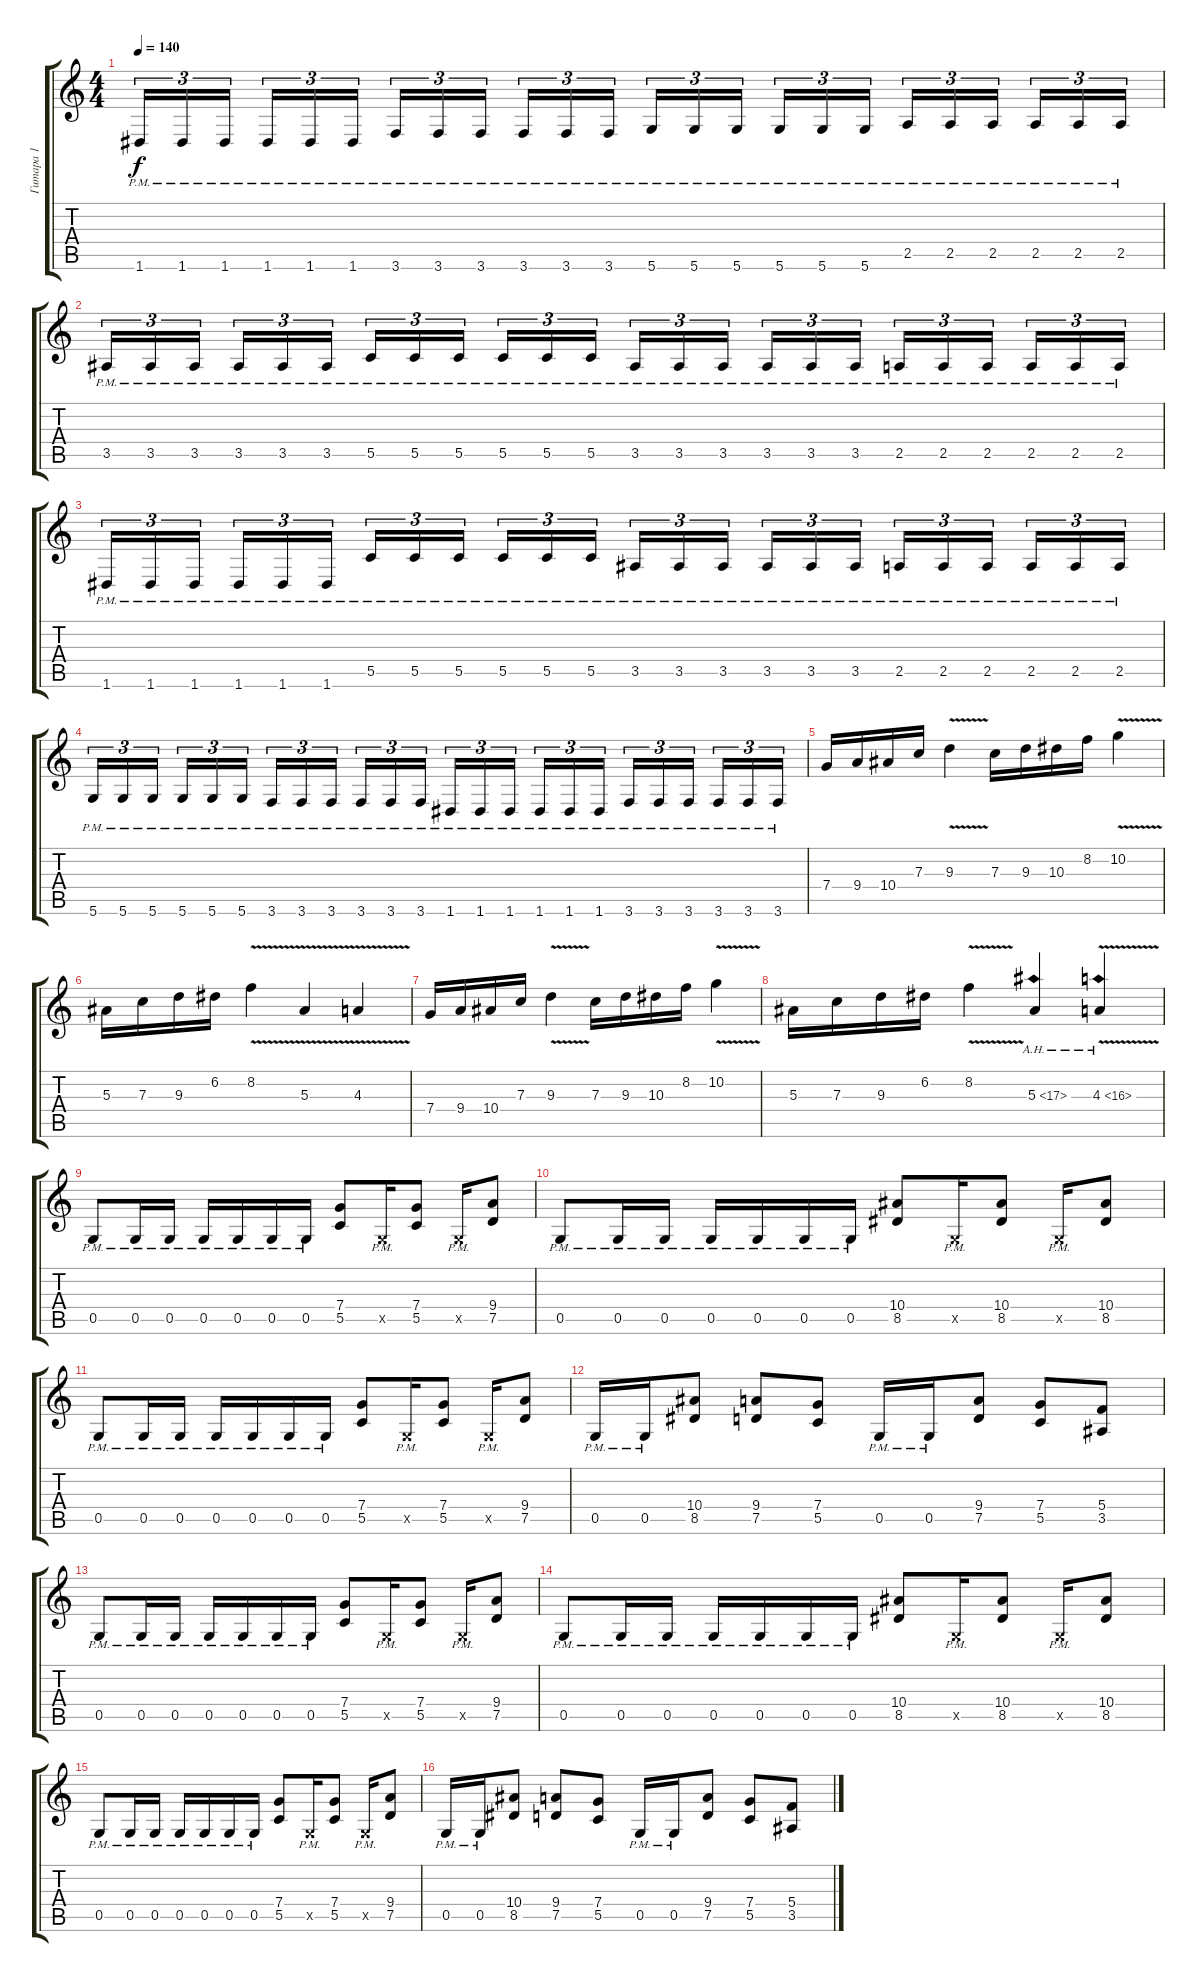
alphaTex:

\track ("Гитара 1" "Гитара 1") {instrument overdrivenguitar}
\staff {score tabs}
\tuning (D4 A3 F3 C3 G2 D2) {hide}
\ts (4 4)
\tempo 140
\clef g2
\ks c
1.6{pm}.16{tu (3 2) dy f} 1.6{pm}.16{tu (3 2)} 1.6{pm}.16{tu (3 2) beam splitsecondary} 1.6{pm}.16{tu (3 2)} 1.6{pm}.16{tu (3 2)} 1.6{pm}.16{tu (3 2)} 3.6{pm}.16{tu (3 2)} 3.6{pm}.16{tu (3 2)} 3.6{pm}.16{tu (3 2) beam splitsecondary} 3.6{pm}.16{tu (3 2)} 3.6{pm}.16{tu (3 2)} 3.6{pm}.16{tu (3 2)} 5.6{pm}.16{tu (3 2)} 5.6{pm}.16{tu (3 2)} 5.6{pm}.16{tu (3 2) beam splitsecondary} 5.6{pm}.16{tu (3 2)} 5.6{pm}.16{tu (3 2)} 5.6{pm}.16{tu (3 2)} 2.5{pm}.16{tu (3 2)} 2.5{pm}.16{tu (3 2)} 2.5{pm}.16{tu (3 2) beam splitsecondary} 2.5{pm}.16{tu (3 2)} 2.5{pm}.16{tu (3 2)} 2.5{pm}.16{tu (3 2)} |
3.5{pm}.16{tu (3 2)} 3.5{pm}.16{tu (3 2)} 3.5{pm}.16{tu (3 2) beam splitsecondary} 3.5{pm}.16{tu (3 2)} 3.5{pm}.16{tu (3 2)} 3.5{pm}.16{tu (3 2)} 5.5{pm}.16{tu (3 2)} 5.5{pm}.16{tu (3 2)} 5.5{pm}.16{tu (3 2) beam splitsecondary} 5.5{pm}.16{tu (3 2)} 5.5{pm}.16{tu (3 2)} 5.5{pm}.16{tu (3 2)} 3.5{pm}.16{tu (3 2)} 3.5{pm}.16{tu (3 2)} 3.5{pm}.16{tu (3 2) beam splitsecondary} 3.5{pm}.16{tu (3 2)} 3.5{pm}.16{tu (3 2)} 3.5{pm}.16{tu (3 2)} 2.5{pm}.16{tu (3 2)} 2.5{pm}.16{tu (3 2)} 2.5{pm}.16{tu (3 2) beam splitsecondary} 2.5{pm}.16{tu (3 2)} 2.5{pm}.16{tu (3 2)} 2.5{pm}.16{tu (3 2)} |
1.6{pm}.16{tu (3 2)} 1.6{pm}.16{tu (3 2)} 1.6{pm}.16{tu (3 2) beam splitsecondary} 1.6{pm}.16{tu (3 2)} 1.6{pm}.16{tu (3 2)} 1.6{pm}.16{tu (3 2)} 5.5{pm}.16{tu (3 2)} 5.5{pm}.16{tu (3 2)} 5.5{pm}.16{tu (3 2) beam splitsecondary} 5.5{pm}.16{tu (3 2)} 5.5{pm}.16{tu (3 2)} 5.5{pm}.16{tu (3 2)} 3.5{pm}.16{tu (3 2)} 3.5{pm}.16{tu (3 2)} 3.5{pm}.16{tu (3 2) beam splitsecondary} 3.5{pm}.16{tu (3 2)} 3.5{pm}.16{tu (3 2)} 3.5{pm}.16{tu (3 2)} 2.5{pm}.16{tu (3 2)} 2.5{pm}.16{tu (3 2)} 2.5{pm}.16{tu (3 2) beam splitsecondary} 2.5{pm}.16{tu (3 2)} 2.5{pm}.16{tu (3 2)} 2.5{pm}.16{tu (3 2)} |
5.6{pm}.16{tu (3 2)} 5.6{pm}.16{tu (3 2)} 5.6{pm}.16{tu (3 2) beam splitsecondary} 5.6{pm}.16{tu (3 2)} 5.6{pm}.16{tu (3 2)} 5.6{pm}.16{tu (3 2)} 3.6{pm}.16{tu (3 2)} 3.6{pm}.16{tu (3 2)} 3.6{pm}.16{tu (3 2) beam splitsecondary} 3.6{pm}.16{tu (3 2)} 3.6{pm}.16{tu (3 2)} 3.6{pm}.16{tu (3 2)} 1.6{pm}.16{tu (3 2)} 1.6{pm}.16{tu (3 2)} 1.6{pm}.16{tu (3 2) beam splitsecondary} 1.6{pm}.16{tu (3 2)} 1.6{pm}.16{tu (3 2)} 1.6{pm}.16{tu (3 2)} 3.6{pm}.16{tu (3 2)} 3.6{pm}.16{tu (3 2)} 3.6{pm}.16{tu (3 2) beam splitsecondary} 3.6{pm}.16{tu (3 2)} 3.6{pm}.16{tu (3 2)} 3.6{pm}.16{tu (3 2)} |
7.4.16 9.4.16 10.4.16 7.3.16 9.3{v}.4 7.3.16 9.3.16 10.3.16 8.2.16 10.2{v}.4 |
5.3.16 7.3.16 9.3.16 6.2.16 8.2{v}.4 5.3{v}.4 4.3{v}.4 |
7.4.16 9.4.16 10.4.16 7.3.16 9.3{v}.4 7.3.16 9.3.16 10.3.16 8.2.16 10.2{v}.4 |
5.3.16 7.3.16 9.3.16 6.2.16 8.2{v}.4 5.3{ah 12}.4 4.3{ah 12 v}.4 |
0.5{pm}.8 0.5{pm}.16 0.5{pm}.16 0.5{pm}.16 0.5{pm}.16 0.5{pm}.16 0.5{pm}.16 (7.4 5.5).8 0.5{pm x}.16 (7.4 5.5).8 0.5{pm x}.16 (9.4 7.5).8 |
0.5{pm}.8 0.5{pm}.16 0.5{pm}.16 0.5{pm}.16 0.5{pm}.16 0.5{pm}.16 0.5{pm}.16 (10.4 8.5).8 0.5{pm x}.16 (10.4 8.5).8 0.5{pm x}.16 (10.4 8.5).8 |
0.5{pm}.8 0.5{pm}.16 0.5{pm}.16 0.5{pm}.16 0.5{pm}.16 0.5{pm}.16 0.5{pm}.16 (7.4 5.5).8 0.5{pm x}.16 (7.4 5.5).8 0.5{pm x}.16 (9.4 7.5).8 |
0.5{pm}.16 0.5{pm}.16 (10.4 8.5).8 (9.4 7.5).8 (7.4 5.5).8 0.5{pm}.16 0.5{pm}.16 (9.4 7.5).8 (7.4 5.5).8 (5.4 3.5).8 |
0.5{pm}.8 0.5{pm}.16 0.5{pm}.16 0.5{pm}.16 0.5{pm}.16 0.5{pm}.16 0.5{pm}.16 (7.4 5.5).8 0.5{pm x}.16 (7.4 5.5).8 0.5{pm x}.16 (9.4 7.5).8 |
0.5{pm}.8 0.5{pm}.16 0.5{pm}.16 0.5{pm}.16 0.5{pm}.16 0.5{pm}.16 0.5{pm}.16 (10.4 8.5).8 0.5{pm x}.16 (10.4 8.5).8 0.5{pm x}.16 (10.4 8.5).8 |
0.5{pm}.8 0.5{pm}.16 0.5{pm}.16 0.5{pm}.16 0.5{pm}.16 0.5{pm}.16 0.5{pm}.16 (7.4 5.5).8 0.5{pm x}.16 (7.4 5.5).8 0.5{pm x}.16 (9.4 7.5).8 |
0.5{pm}.16 0.5{pm}.16 (10.4 8.5).8 (9.4 7.5).8 (7.4 5.5).8 0.5{pm}.16 0.5{pm}.16 (9.4 7.5).8 (7.4 5.5).8 (5.4 3.5).8
